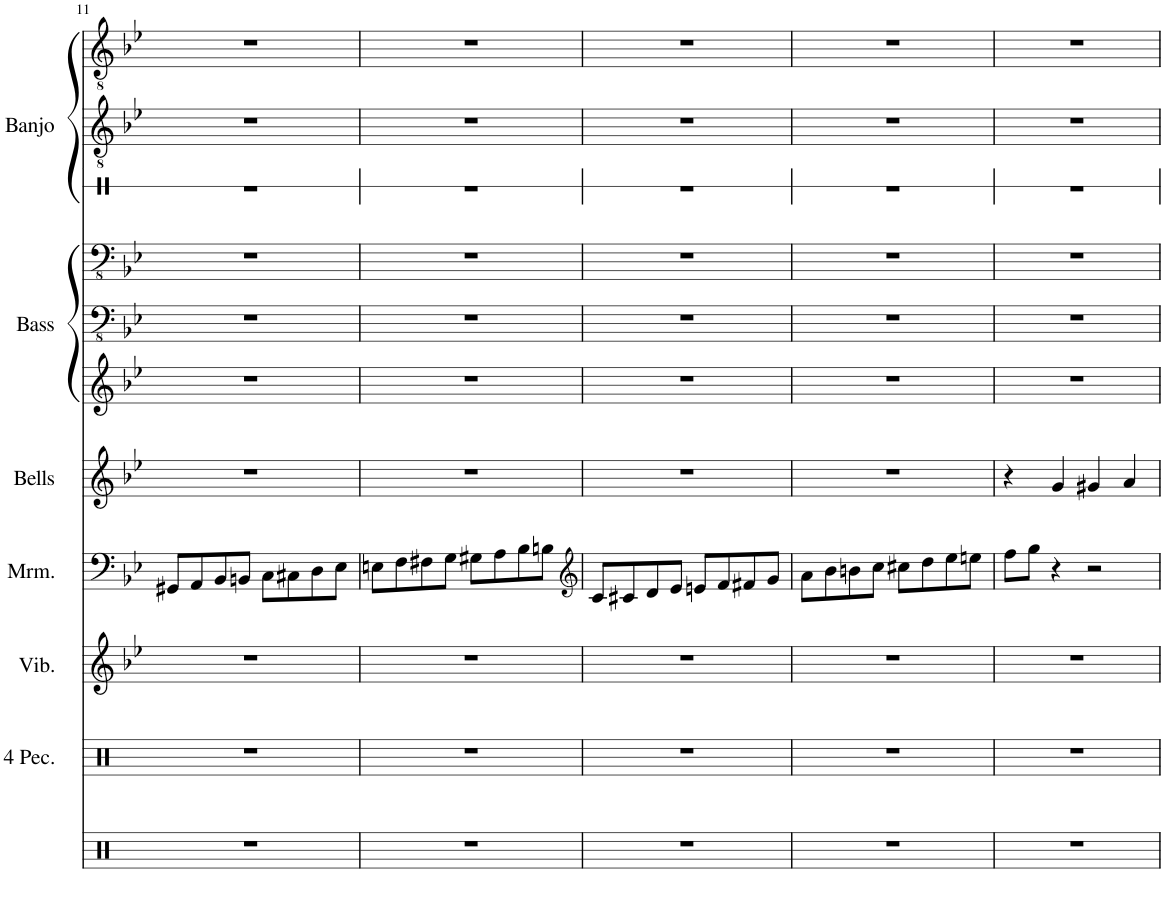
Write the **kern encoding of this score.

**kern	**kern	**kern	**kern	**kern	**kern	**kern	**kern	**kern	**kern	**kern
*part11	*part10	*part9	*part8	*part7	*part6	*part5	*part4	*part3	*part2	*part1
*staff11	*staff10	*staff9	*staff8	*staff7	*staff6	*staff5	*staff4	*staff3	*staff2	*staff1
*I"Drumset	*I"4-Way Percussion	*I"Vibraphone	*I"Marimba	*I"Tubular Bells	*I"Pitched Bongos	*I"Guitar 2	*I"Guitar 1	*I"Bongos	*I"Banjo 2	*I"Banjo 1
*	*I'4 Pec.	*I'Vib.	*I'Mrm.	*I'Bells	*	*	*	*	*I'Banjo	*
!!LO:PB:g=z
*clefX	*clefX	*clefG2	*clefF4	*clefG2	*clefG2	*clefFv4	*clefFv4	*clefX	*clefGv2	*clefGv2
*k[]	*k[]	*k[b-e-]	*k[b-e-]	*k[b-e-]	*k[b-e-]	*k[b-e-]	*k[b-e-]	*k[]	*k[b-e-]	*k[b-e-]
*M4/4	*M4/4	*M4/4	*M4/4	*M4/4	*M4/4	*M4/4	*M4/4	*M4/4	*M4/4	*M4/4
=11	=11	=11	=11	=11	=11	=11	=11	=11	=11	=11
1r	1r	1r	8GG#X/L	1r	1r	1r	1r	1r	1r	1r
.	.	.	8AA/	.	.	.	.	.	.	.
.	.	.	8BB-/	.	.	.	.	.	.	.
.	.	.	8BBn/J	.	.	.	.	.	.	.
.	.	.	8C\L	.	.	.	.	.	.	.
.	.	.	8C#X\	.	.	.	.	.	.	.
.	.	.	8D\	.	.	.	.	.	.	.
.	.	.	8E-\J	.	.	.	.	.	.	.
=12	=12	=12	=12	=12	=12	=12	=12	=12	=12	=12
1r	1r	1r	8En\L	1r	1r	1r	1r	1r	1r	1r
.	.	.	8F\	.	.	.	.	.	.	.
.	.	.	8F#X\	.	.	.	.	.	.	.
.	.	.	8G\J	.	.	.	.	.	.	.
.	.	.	8G#X\L	.	.	.	.	.	.	.
.	.	.	8A\	.	.	.	.	.	.	.
.	.	.	8B-\	.	.	.	.	.	.	.
.	.	.	8Bn\J	.	.	.	.	.	.	.
=13	=13	=13	=13	=13	=13	=13	=13	=13	=13	=13
*	*	*	*clefG2	*	*	*	*	*	*	*
1r	1r	1r	8c/L	1r	1r	1r	1r	1r	1r	1r
.	.	.	8c#X/	.	.	.	.	.	.	.
.	.	.	8d/	.	.	.	.	.	.	.
.	.	.	8e-/J	.	.	.	.	.	.	.
.	.	.	8en/L	.	.	.	.	.	.	.
.	.	.	8f/	.	.	.	.	.	.	.
.	.	.	8f#X/	.	.	.	.	.	.	.
.	.	.	8g/J	.	.	.	.	.	.	.
=14	=14	=14	=14	=14	=14	=14	=14	=14	=14	=14
1r	1r	1r	8a\L	1r	1r	1r	1r	1r	1r	1r
.	.	.	8b-\	.	.	.	.	.	.	.
.	.	.	8bn\	.	.	.	.	.	.	.
.	.	.	8cc\J	.	.	.	.	.	.	.
.	.	.	8cc#X\L	.	.	.	.	.	.	.
.	.	.	8dd\	.	.	.	.	.	.	.
.	.	.	8ee-\	.	.	.	.	.	.	.
.	.	.	8een\J	.	.	.	.	.	.	.
=15	=15	=15	=15	=15	=15	=15	=15	=15	=15	=15
1r	1r	1r	8ff\L	4r	1r	1r	1r	1r	1r	1r
.	.	.	8gg\J	.	.	.	.	.	.	.
.	.	.	4r	4g/	.	.	.	.	.	.
.	.	.	2r	4g#X/	.	.	.	.	.	.
.	.	.	.	4a/	.	.	.	.	.	.
=	=	=	=	=	=	=	=	=	=	=
*-	*-	*-	*-	*-	*-	*-	*-	*-	*-	*-
